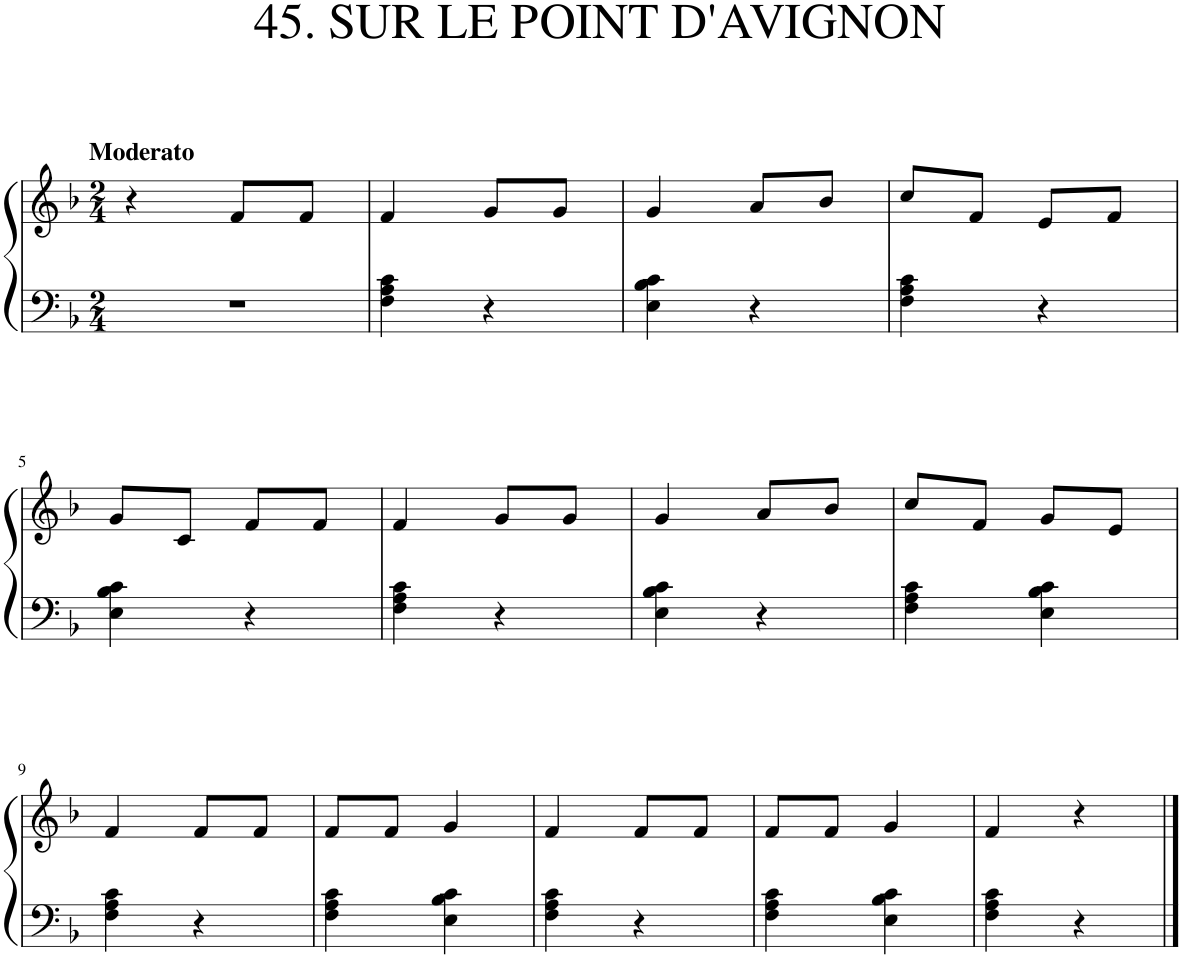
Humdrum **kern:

**kern	**kern
*part1	*part1
*staff2	*staff1
*I"Piano	*
*I'Pno.	*
*clefF4	*clefG2
*k[b-]	*k[b-]
*M2/4	*M2/4
=1	=1
!	!LO:TX:a:B:t=Moderato
2r	4r
.	8f/L
.	8f/J
=2	=2
4F\ 4A\ 4c\	4f/
4r	8g/L
.	8g/J
=3	=3
4E\ 4B-\ 4c\	4g/
4r	8a/L
.	8b-/J
=4	=4
4F\ 4A\ 4c\	8cc/L
.	8f/J
4r	8e/L
.	8f/J
!!LO:LB:g=z
=5	=5
4E\ 4B-\ 4c\	8g/L
.	8c/J
4r	8f/L
.	8f/J
=6	=6
4F\ 4A\ 4c\	4f/
4r	8g/L
.	8g/J
=7	=7
4E\ 4B-\ 4c\	4g/
4r	8a/L
.	8b-/J
=8	=8
4F\ 4A\ 4c\	8cc/L
.	8f/J
4E\ 4B-\ 4c\	8g/L
.	8e/J
!!LO:LB:g=z
=9	=9
4F\ 4A\ 4c\	4f/
4r	8f/L
.	8f/J
=10	=10
4F\ 4A\ 4c\	8f/L
.	8f/J
4E\ 4B-\ 4c\	4g/
=11	=11
4F\ 4A\ 4c\	4f/
4r	8f/L
.	8f/J
=12	=12
4F\ 4A\ 4c\	8f/L
.	8f/J
4E\ 4B-\ 4c\	4g/
=13	=13
4F\ 4A\ 4c\	4f/
4r	4r
==	==
*-	*-
